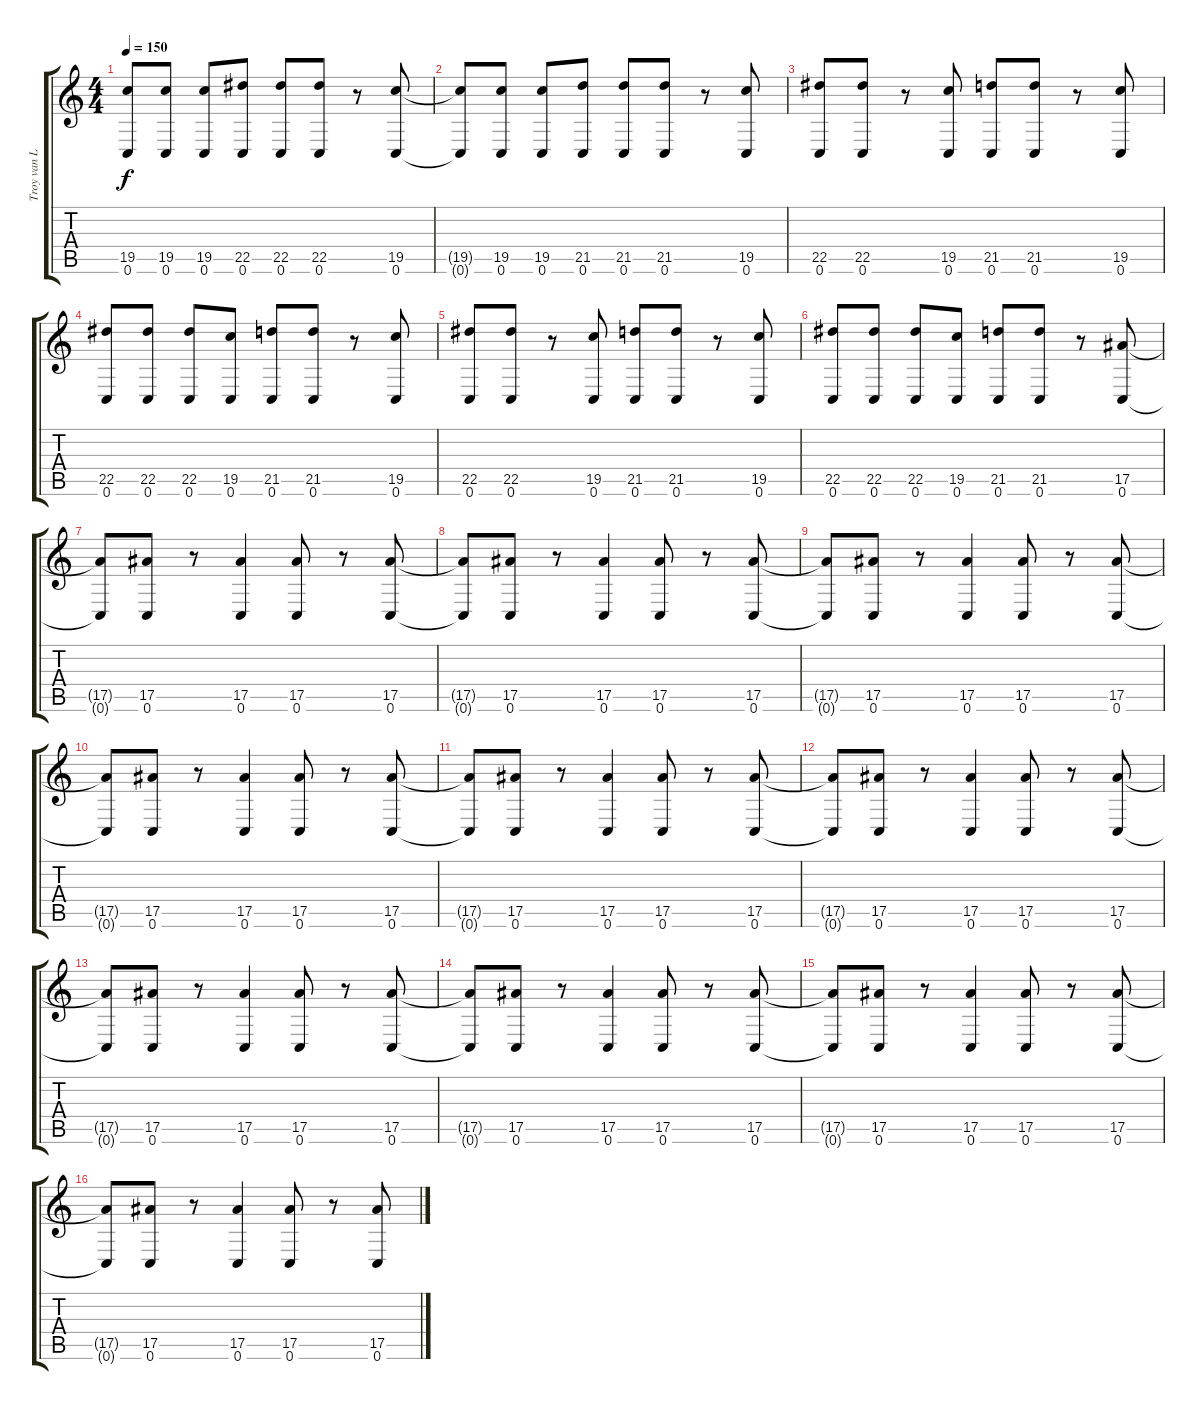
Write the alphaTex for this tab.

\track ("Troy van Leeuwen" "Troy van L") {instrument distortionguitar}
\staff {score tabs}
\tuning (C4 G3 Eb3 Bb2 F2 C2) {hide}
\ts (4 4)
\tempo 150
\clef g2
\ks c
(19.5{t} 0.6{t}).8{dy f} (19.5 0.6).8 (19.5 0.6).8 (22.5 0.6).8 (22.5 0.6).8 (22.5 0.6).8 r.8 (19.5 0.6).8 |
(19.5{t} 0.6{t}).8 (19.5 0.6).8 (19.5 0.6).8 (21.5 0.6).8 (21.5 0.6).8 (21.5 0.6).8 r.8 (19.5 0.6).8 |
(22.5 0.6).8 (22.5 0.6).8 r.8 (19.5 0.6).8 (21.5 0.6).8 (21.5 0.6).8 r.8 (19.5 0.6).8 |
(22.5 0.6).8 (22.5 0.6).8 (22.5 0.6).8 (19.5 0.6).8 (21.5 0.6).8 (21.5 0.6).8 r.8 (19.5 0.6).8 |
(22.5 0.6).8 (22.5 0.6).8 r.8 (19.5 0.6).8 (21.5 0.6).8 (21.5 0.6).8 r.8 (19.5 0.6).8 |
(22.5 0.6).8 (22.5 0.6).8 (22.5 0.6).8 (19.5 0.6).8 (21.5 0.6).8 (21.5 0.6).8 r.8 (17.5 0.6).8 |
(17.5{t} 0.6{t}).8 (17.5 0.6).8 r.8 (17.5 0.6).4 (17.5 0.6).8 r.8 (17.5 0.6).8 |
(17.5{t} 0.6{t}).8 (17.5 0.6).8 r.8 (17.5 0.6).4 (17.5 0.6).8 r.8 (17.5 0.6).8 |
(17.5{t} 0.6{t}).8 (17.5 0.6).8 r.8 (17.5 0.6).4 (17.5 0.6).8 r.8 (17.5 0.6).8 |
(17.5{t} 0.6{t}).8 (17.5 0.6).8 r.8 (17.5 0.6).4 (17.5 0.6).8 r.8 (17.5 0.6).8 |
(17.5{t} 0.6{t}).8 (17.5 0.6).8 r.8 (17.5 0.6).4 (17.5 0.6).8 r.8 (17.5 0.6).8 |
(17.5{t} 0.6{t}).8 (17.5 0.6).8 r.8 (17.5 0.6).4 (17.5 0.6).8 r.8 (17.5 0.6).8 |
(17.5{t} 0.6{t}).8 (17.5 0.6).8 r.8 (17.5 0.6).4 (17.5 0.6).8 r.8 (17.5 0.6).8 |
(17.5{t} 0.6{t}).8 (17.5 0.6).8 r.8 (17.5 0.6).4 (17.5 0.6).8 r.8 (17.5 0.6).8 |
(17.5{t} 0.6{t}).8 (17.5 0.6).8 r.8 (17.5 0.6).4 (17.5 0.6).8 r.8 (17.5 0.6).8 |
(17.5{t} 0.6{t}).8 (17.5 0.6).8 r.8 (17.5 0.6).4 (17.5 0.6).8 r.8 (17.5 0.6).8
